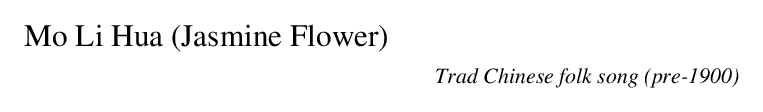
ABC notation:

X:1
T:Mo Li Hua (Jasmine Flower)
C:Trad Chinese folk song (pre-1900)
M:4/4
L:1/8
Q:1/4=72
K:G
G4 A2 G2 | E4 D4 | G4 A2 B2 | d6 B2 |
A4 B2 d2 | e4 d4 | B4 A2 G2 | G8 |
d4 e2 d2 | B4 A4 | G4 A2 B2 | d6 d2 |
e4 d2 B2 | A2 G2 E4 | G8 | G8 |]
